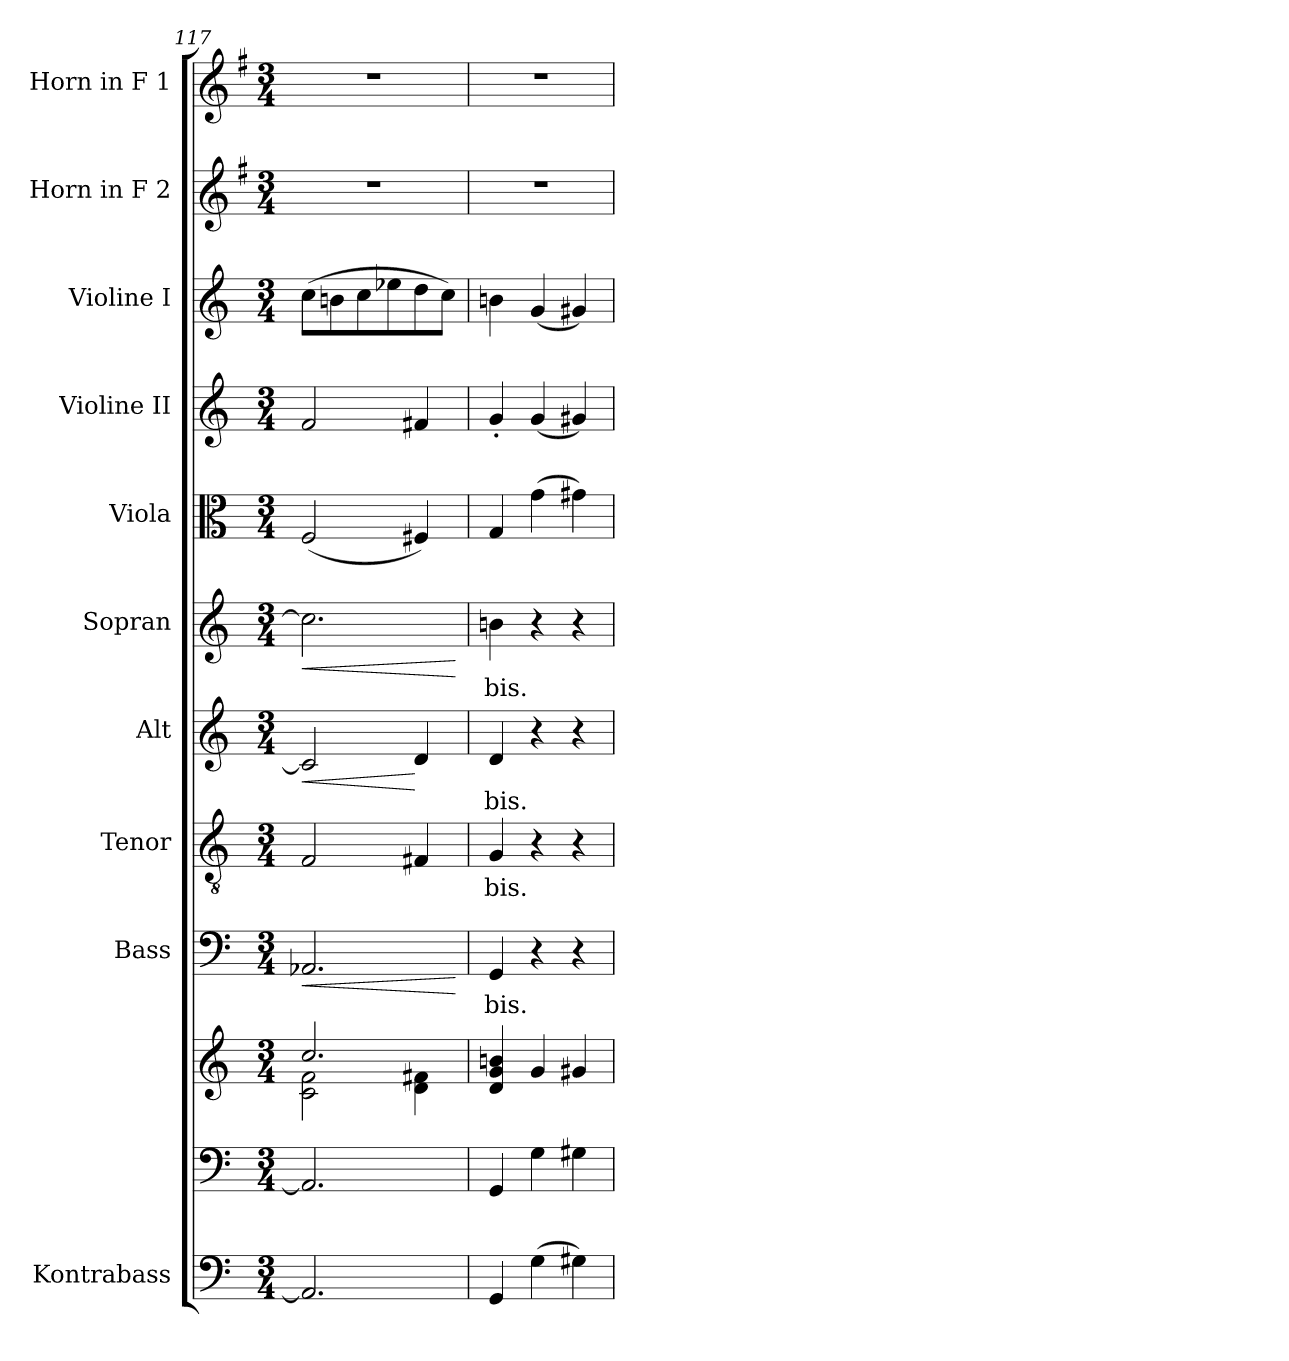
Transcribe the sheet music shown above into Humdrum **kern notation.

**kern	**kern	**kern	**kern	**text	**dynam	**kern	**text	**kern	**text	**dynam	**kern	**text	**dynam	**kern	**kern	**kern	**kern	**kern
*part11	*part10	*part10	*part9	*part9	*part9	*part8	*part8	*part7	*part7	*part7	*part6	*part6	*part6	*part5	*part4	*part3	*part2	*part1
*staff12	*staff11	*staff10	*staff9	*staff9	*staff9	*staff8	*staff8	*staff7	*staff7	*staff7	*staff6	*staff6	*staff6	*staff5	*staff4	*staff3	*staff2	*staff1
*I"Kontrabass	*	*	*I"Bass	*	*	*I"Tenor	*	*I"Alt	*	*	*I"Sopran	*	*	*I"Viola	*I"Violine II	*I"Violine I	*I"Horn in F 2	*I"Horn in F 1
*I'Kb.	*	*	*I'B	*	*	*I'T	*	*I'A	*	*	*I'S	*	*	*I'Vla.	*I'Vl. II	*I'Vl. I	*I'Hrn. 2	*I'Hrn. 1
*clefF4	*clefF4	*clefG2	*clefF4	*	*	*clefGv2	*	*clefG2	*	*	*clefG2	*	*	*clefC3	*clefG2	*clefG2	*clefG2	*clefG2
*ITrd7c12	*	*	*	*	*	*	*	*	*	*	*	*	*	*	*	*	*ITrd4c7	*ITrd4c7
*k[]	*k[]	*k[]	*k[]	*	*	*k[]	*	*k[]	*	*	*k[]	*	*	*k[]	*k[]	*k[]	*k[]	*k[]
*C:	*C:	*C:	*C:	*	*	*C:	*	*C:	*	*	*C:	*	*	*C:	*C:	*C:	*C:	*C:
*M3/4	*M3/4	*M3/4	*M3/4	*	*	*M3/4	*	*M3/4	*	*	*M3/4	*	*	*M3/4	*M3/4	*M3/4	*M3/4	*M3/4
=117	=117	=117	=117	=117	=117	=117	=117	=117	=117	=117	=117	=117	=117	=117	=117	=117	=117	=117
*	*	*^	*	*	*	*	*	*	*	*	*	*	*	*	*	*	*	*
!	!	!	!	!	!	!LO:HP:b	!	!	!	!	!LO:HP:b	!	!	!LO:HP:b	!	!	!	!	!
2.AAA-/]	2.AA-/]	2.cc/	2c\ 2f\	2.AA-X/	.	<	2F/	.	2c/]	.	<	2.cc\]	.	<	(<2F/	2f/	(>8cc\L	2.r	2.r
.	.	.	.	.	.	.	.	.	.	.	.	.	.	.	.	.	8bn\	.	.
.	.	.	.	.	.	.	.	.	.	.	.	.	.	.	.	.	8cc\	.	.
.	.	.	.	.	.	.	.	.	.	.	.	.	.	.	.	.	8ee-X\	.	.
.	.	.	4d\ 4f#X\	.	.	.	4F#X/	.	4d/	.	[	.	.	.	4F#X/)	4f#X/	8dd\	.	.
.	.	.	.	.	.	.	.	.	.	.	.	.	.	.	.	.	8cc\J)	.	.
*	*	*v	*v	*	*	*	*	*	*	*	*	*	*	*	*	*	*	*	*
.	.	.	.	.	[	.	.	.	.	.	.	.	[	.	.	.	.	.
=118	=118	=118	=118	=118	=118	=118	=118	=118	=118	=118	=118	=118	=118	=118	=118	=118	=118	=118
!	!	!	!	!LO:LY:b	!	!	!LO:LY:b	!	!LO:LY:b	!	!	!LO:LY:b	!	!	!	!	!	!
4GGG/	4GG/	4d/ 4g/ 4bn/	4GG/	-bis.	.	4G/	-bis.	4d/	-bis.	.	4bn\	-bis.	.	4G/	4g'</	4bn\	2.r	2.r
(>4GG\	4G\	4g/	4r	.	.	4r	.	4r	.	.	4r	.	.	(>4g\	(<4g/	(<4g/	.	.
4GG#X\)	4G#X\	4g#X/	4r	.	.	4r	.	4r	.	.	4r	.	.	4g#X\)	4g#X/)	4g#X/)	.	.
=	=	=	=	=	=	=	=	=	=	=	=	=	=	=	=	=	=	=
*-	*-	*-	*-	*-	*-	*-	*-	*-	*-	*-	*-	*-	*-	*-	*-	*-	*-	*-
